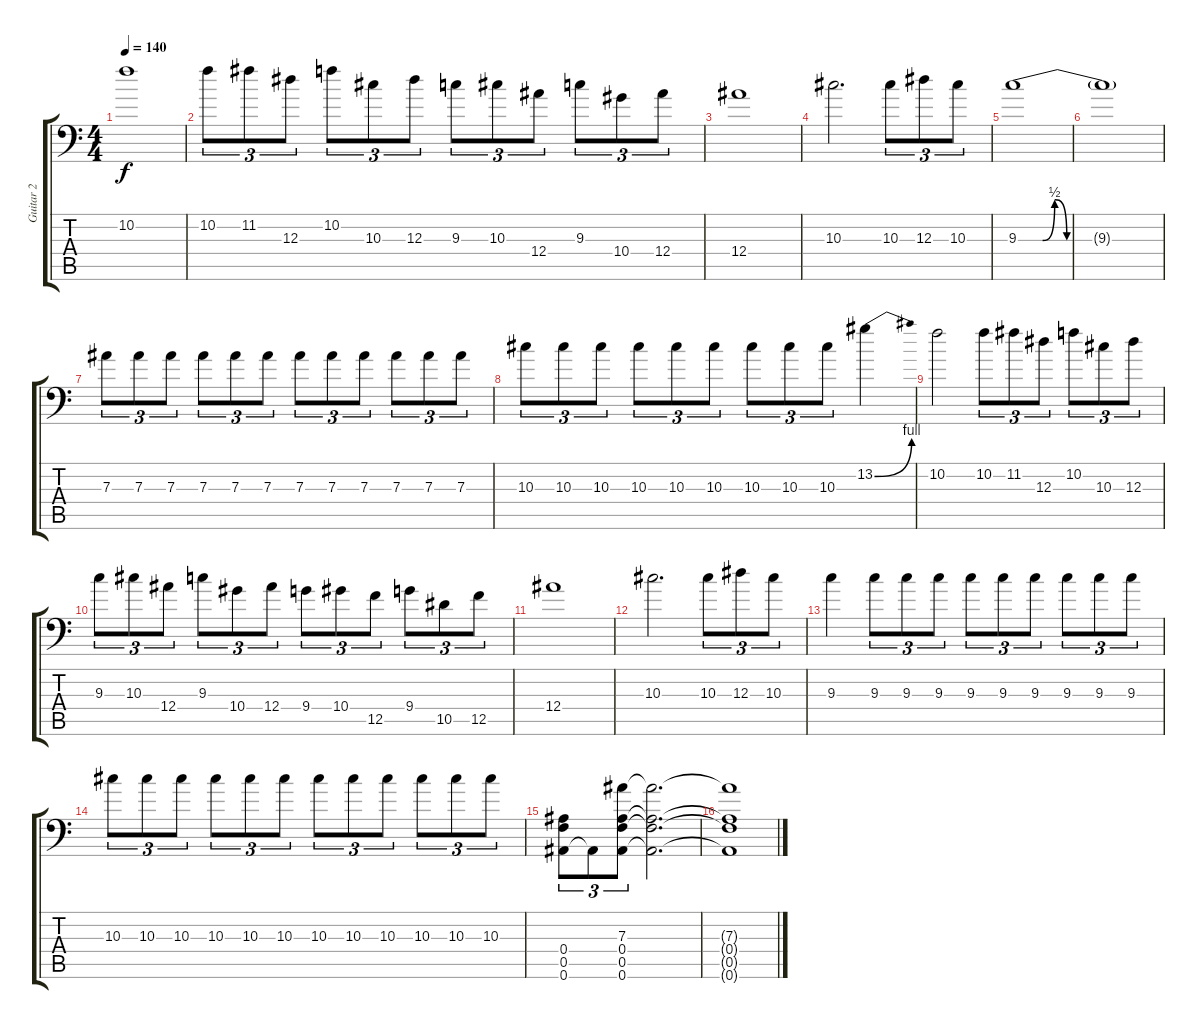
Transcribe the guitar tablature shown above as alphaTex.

\track ("Guitar 2" "Guitar 2") {instrument overdrivenguitar}
\staff {score tabs}
\tuning (C4 G3 Eb3 Bb2 F2 Bb1) {hide}
\ts (4 4)
\tempo 140
\clef f4
\ks c
10.2.1{dy f} |
10.2.8{tu (3 2)} 11.2.8{tu (3 2)} 12.3.8{tu (3 2)} 10.2.8{tu (3 2)} 10.3.8{tu (3 2)} 12.3.8{tu (3 2)} 9.3.8{tu (3 2)} 10.3.8{tu (3 2)} 12.4.8{tu (3 2)} 9.3.8{tu (3 2)} 10.4.8{tu (3 2)} 12.4.8{tu (3 2)} |
12.4.1 |
10.3.2{d} 10.3.8{tu (3 2)} 12.3.8{tu (3 2)} 10.3.8{tu (3 2)} |
9.3{be (custom 0 0 5 0 10 0 15 2 20 0 37 0 45 0 60 0)}.1 |
9.3{t}.1 |
7.3.8{tu (3 2)} 7.3.8{tu (3 2)} 7.3.8{tu (3 2)} 7.3.8{tu (3 2)} 7.3.8{tu (3 2)} 7.3.8{tu (3 2)} 7.3.8{tu (3 2)} 7.3.8{tu (3 2)} 7.3.8{tu (3 2)} 7.3.8{tu (3 2)} 7.3.8{tu (3 2)} 7.3.8{tu (3 2)} |
10.3.8{tu (3 2)} 10.3.8{tu (3 2)} 10.3.8{tu (3 2)} 10.3.8{tu (3 2)} 10.3.8{tu (3 2)} 10.3.8{tu (3 2)} 10.3.8{tu (3 2)} 10.3.8{tu (3 2)} 10.3.8{tu (3 2)} 13.2{be (bend 0 0 60 4)}.4 |
10.2.2 10.2.8{tu (3 2)} 11.2.8{tu (3 2)} 12.3.8{tu (3 2)} 10.2.8{tu (3 2)} 10.3.8{tu (3 2)} 12.3.8{tu (3 2)} |
9.3.8{tu (3 2)} 10.3.8{tu (3 2)} 12.4.8{tu (3 2)} 9.3.8{tu (3 2)} 10.4.8{tu (3 2)} 12.4.8{tu (3 2)} 9.4.8{tu (3 2)} 10.4.8{tu (3 2)} 12.5.8{tu (3 2)} 9.4.8{tu (3 2)} 10.5.8{tu (3 2)} 12.5.8{tu (3 2)} |
12.4.1 |
10.3.2{d} 10.3.8{tu (3 2)} 12.3.8{tu (3 2)} 10.3.8{tu (3 2)} |
9.3.4 9.3.8{tu (3 2)} 9.3.8{tu (3 2)} 9.3.8{tu (3 2)} 9.3.8{tu (3 2)} 9.3.8{tu (3 2)} 9.3.8{tu (3 2)} 9.3.8{tu (3 2)} 9.3.8{tu (3 2)} 9.3.8{tu (3 2)} |
10.3.8{tu (3 2)} 10.3.8{tu (3 2)} 10.3.8{tu (3 2)} 10.3.8{tu (3 2)} 10.3.8{tu (3 2)} 10.3.8{tu (3 2)} 10.3.8{tu (3 2)} 10.3.8{tu (3 2)} 10.3.8{tu (3 2)} 10.3.8{tu (3 2)} 10.3.8{tu (3 2)} 10.3.8{tu (3 2)} |
(0.4 0.5 0.6).8{tu (3 2)} 0.6{t}.8{tu (3 2)} (7.3 0.4 0.5 0.6).8{tu (3 2)} (7.3{t} 0.4{t} 0.5{t} 0.6{t}).2{d} |
(7.3{t} 0.4{t} 0.5{t} 0.6{t}).1
